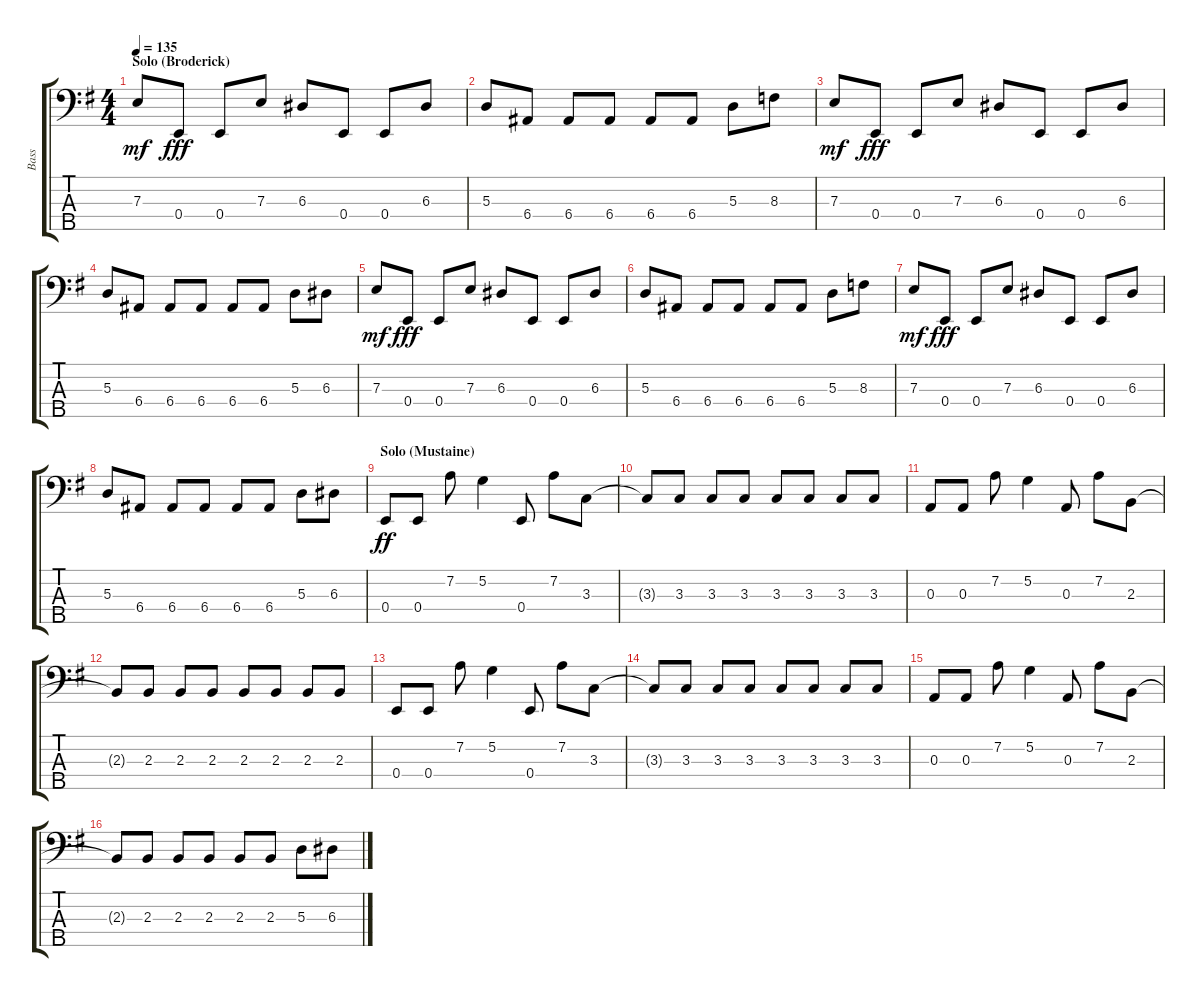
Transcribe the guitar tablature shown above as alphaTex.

\track ("Bass" "Bass") {instrument electricbasspick}
\staff {score tabs}
\tuning (G2 D2 A1 E1 B0) {hide}
\ts (4 4)
\section ("" "Solo (Broderick)")
\tempo 135
\clef f4
\ks eminor
7.3.8{dy mf} 0.4.8{dy fff} 0.4.8 7.3.8 6.3.8 0.4.8 0.4.8 6.3.8 |
5.3.8 6.4.8 6.4.8 6.4.8 6.4.8 6.4.8 5.3.8 8.3.8 |
7.3.8{dy mf} 0.4.8{dy fff} 0.4.8 7.3.8 6.3.8 0.4.8 0.4.8 6.3.8 |
5.3.8 6.4.8 6.4.8 6.4.8 6.4.8 6.4.8 5.3.8 6.3.8 |
7.3.8{dy mf} 0.4.8{dy fff} 0.4.8 7.3.8 6.3.8 0.4.8 0.4.8 6.3.8 |
5.3.8 6.4.8 6.4.8 6.4.8 6.4.8 6.4.8 5.3.8 8.3.8 |
7.3.8{dy mf} 0.4.8{dy fff} 0.4.8 7.3.8 6.3.8 0.4.8 0.4.8 6.3.8 |
5.3.8 6.4.8 6.4.8 6.4.8 6.4.8 6.4.8 5.3.8 6.3.8 |
\section ("" "Solo (Mustaine)")
0.4.8{dy ff} 0.4.8 7.2.8 5.2.4 0.4.8 7.2.8 3.3.8 |
3.3{t}.8 3.3.8 3.3.8 3.3.8 3.3.8 3.3.8 3.3.8 3.3.8 |
0.3.8 0.3.8 7.2.8 5.2.4 0.3.8 7.2.8 2.3.8 |
2.3{t}.8 2.3.8 2.3.8 2.3.8 2.3.8 2.3.8 2.3.8 2.3.8 |
0.4.8 0.4.8 7.2.8 5.2.4 0.4.8 7.2.8 3.3.8 |
3.3{t}.8 3.3.8 3.3.8 3.3.8 3.3.8 3.3.8 3.3.8 3.3.8 |
0.3.8 0.3.8 7.2.8 5.2.4 0.3.8 7.2.8 2.3.8 |
2.3{t}.8 2.3.8 2.3.8 2.3.8 2.3.8 2.3.8 5.3.8 6.3.8
